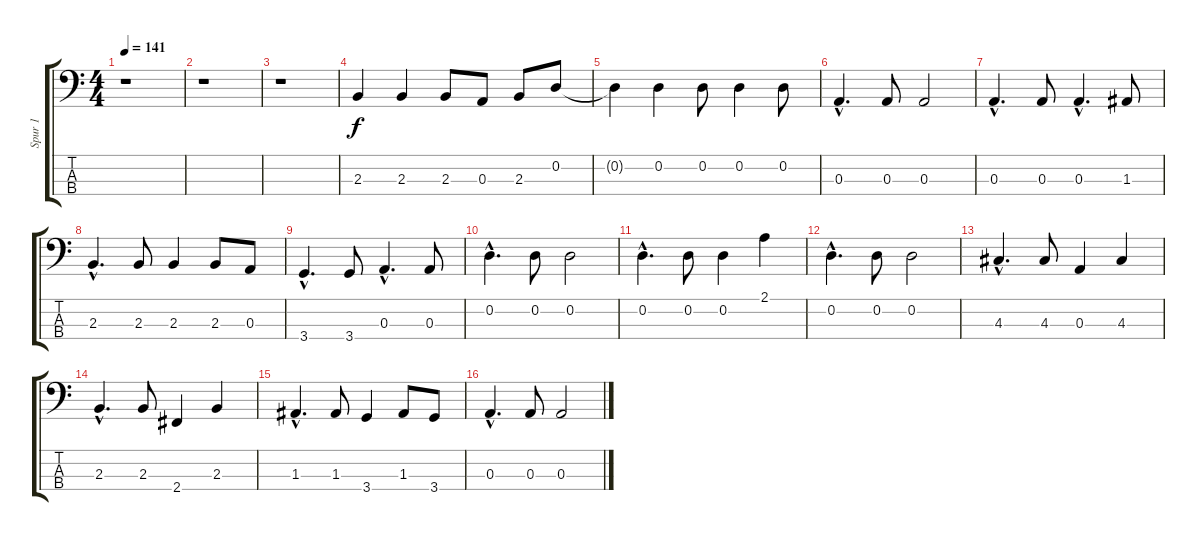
\track ("Spur 1" "Spur 1") {instrument electricbassfinger}
\staff {score tabs}
\tuning (G2 D2 A1 E1) {hide}
\ts (4 4)
\tempo 141
\clef f4
\ks c
r.1{dy f instrument electricbassfinger} |
r.1 |
r.1 |
2.3.4 2.3.4 2.3.8 0.3.8 2.3.8 0.2.8 |
0.2{t}.4 0.2.4 0.2.8 0.2.4 0.2.8 |
0.3{hac}.4{d} 0.3.8 0.3.2 |
0.3{hac}.4{d} 0.3.8 0.3{hac}.4{d} 1.3.8 |
2.3{hac}.4{d} 2.3.8 2.3.4 2.3.8 0.3.8 |
3.4{hac}.4{d} 3.4.8 0.3{hac}.4{d} 0.3.8 |
0.2{hac}.4{d} 0.2.8 0.2.2 |
0.2{hac}.4{d} 0.2.8 0.2.4 2.1.4 |
0.2{hac}.4{d} 0.2.8 0.2.2 |
4.3{hac}.4{d} 4.3.8 0.3.4 4.3.4 |
2.3{hac}.4{d} 2.3.8 2.4.4 2.3.4 |
1.3{hac}.4{d} 1.3.8 3.4.4 1.3.8 3.4.8 |
0.3{hac}.4{d} 0.3.8 0.3.2
